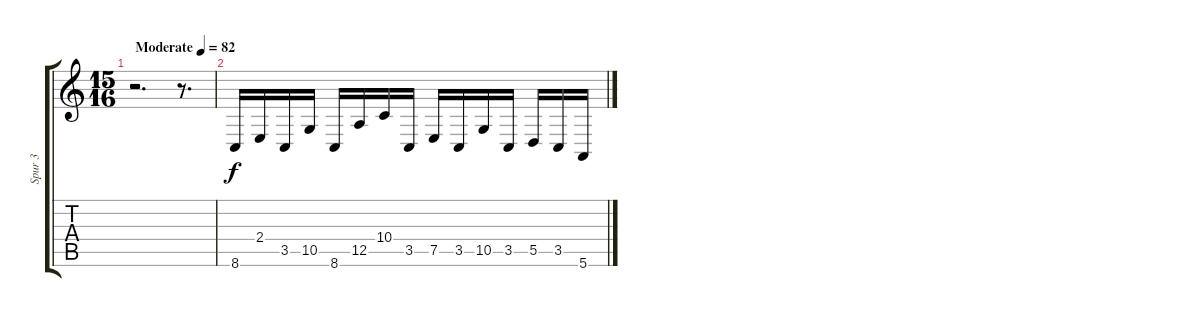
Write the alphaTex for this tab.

\track ("Spur 3" "Spur 3") {instrument violin}
\staff {score tabs}
\tuning (E4 B3 G3 D3 A2 E2) {hide}
\ts (15 16)
\tempo (82 "Moderate")
\clef g2
\ks c
r.2{d dy f instrument violin} r.8{d} |
8.6.16 2.4.16 3.5.16 10.5.16 8.6.16 12.5.16 10.4.16 3.5.16 7.5.16 3.5.16 10.5.16 3.5.16 5.5.16 3.5.16 5.6.16
